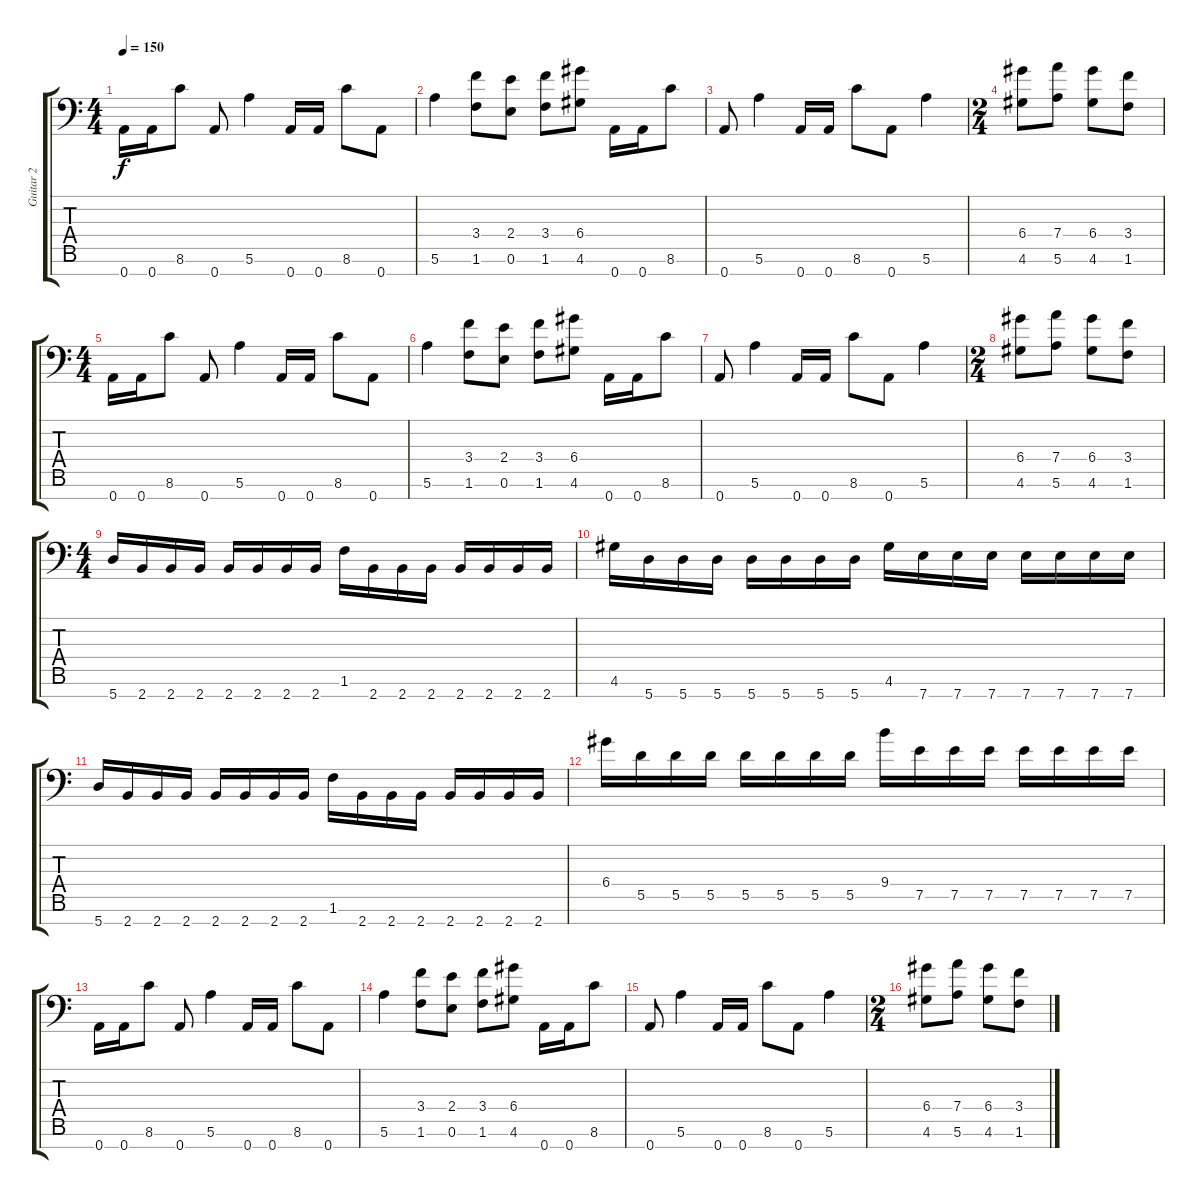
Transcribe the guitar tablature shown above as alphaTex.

\track ("Guitar 2" "Guitar 2") {instrument overdrivenguitar}
\staff {score tabs}
\tuning (E4 B3 G3 D3 A2 E2 A1) {hide}
\ts (4 4)
\tempo 150
\clef f4
\ks c
0.7.16{dy f} 0.7.16 8.6.8 0.7.8 5.6.4 0.7.16 0.7.16 8.6.8 0.7.8 |
5.6.4 (3.4 1.6).8 (2.4 0.6).8 (3.4 1.6).8 (6.4 4.6).8 0.7.16 0.7.16 8.6.8 |
0.7.8 5.6.4 0.7.16 0.7.16 8.6.8 0.7.8 5.6.4 |
\ts (2 4)
(6.4 4.6).8 (7.4 5.6).8 (6.4 4.6).8 (3.4 1.6).8 |
\ts (4 4)
0.7.16 0.7.16 8.6.8 0.7.8 5.6.4 0.7.16 0.7.16 8.6.8 0.7.8 |
5.6.4 (3.4 1.6).8 (2.4 0.6).8 (3.4 1.6).8 (6.4 4.6).8 0.7.16 0.7.16 8.6.8 |
0.7.8 5.6.4 0.7.16 0.7.16 8.6.8 0.7.8 5.6.4 |
\ts (2 4)
(6.4 4.6).8 (7.4 5.6).8 (6.4 4.6).8 (3.4 1.6).8 |
\ts (4 4)
5.7.16 2.7.16 2.7.16 2.7.16 2.7.16 2.7.16 2.7.16 2.7.16 1.6.16 2.7.16 2.7.16 2.7.16 2.7.16 2.7.16 2.7.16 2.7.16 |
4.6.16 5.7.16 5.7.16 5.7.16 5.7.16 5.7.16 5.7.16 5.7.16 4.6.16 7.7.16 7.7.16 7.7.16 7.7.16 7.7.16 7.7.16 7.7.16 |
5.7.16 2.7.16 2.7.16 2.7.16 2.7.16 2.7.16 2.7.16 2.7.16 1.6.16 2.7.16 2.7.16 2.7.16 2.7.16 2.7.16 2.7.16 2.7.16 |
6.4.16 5.5.16 5.5.16 5.5.16 5.5.16 5.5.16 5.5.16 5.5.16 9.4.16 7.5.16 7.5.16 7.5.16 7.5.16 7.5.16 7.5.16 7.5.16 |
0.7.16 0.7.16 8.6.8 0.7.8 5.6.4 0.7.16 0.7.16 8.6.8 0.7.8 |
5.6.4 (3.4 1.6).8 (2.4 0.6).8 (3.4 1.6).8 (6.4 4.6).8 0.7.16 0.7.16 8.6.8 |
0.7.8 5.6.4 0.7.16 0.7.16 8.6.8 0.7.8 5.6.4 |
\ts (2 4)
(6.4 4.6).8 (7.4 5.6).8 (6.4 4.6).8 (3.4 1.6).8
